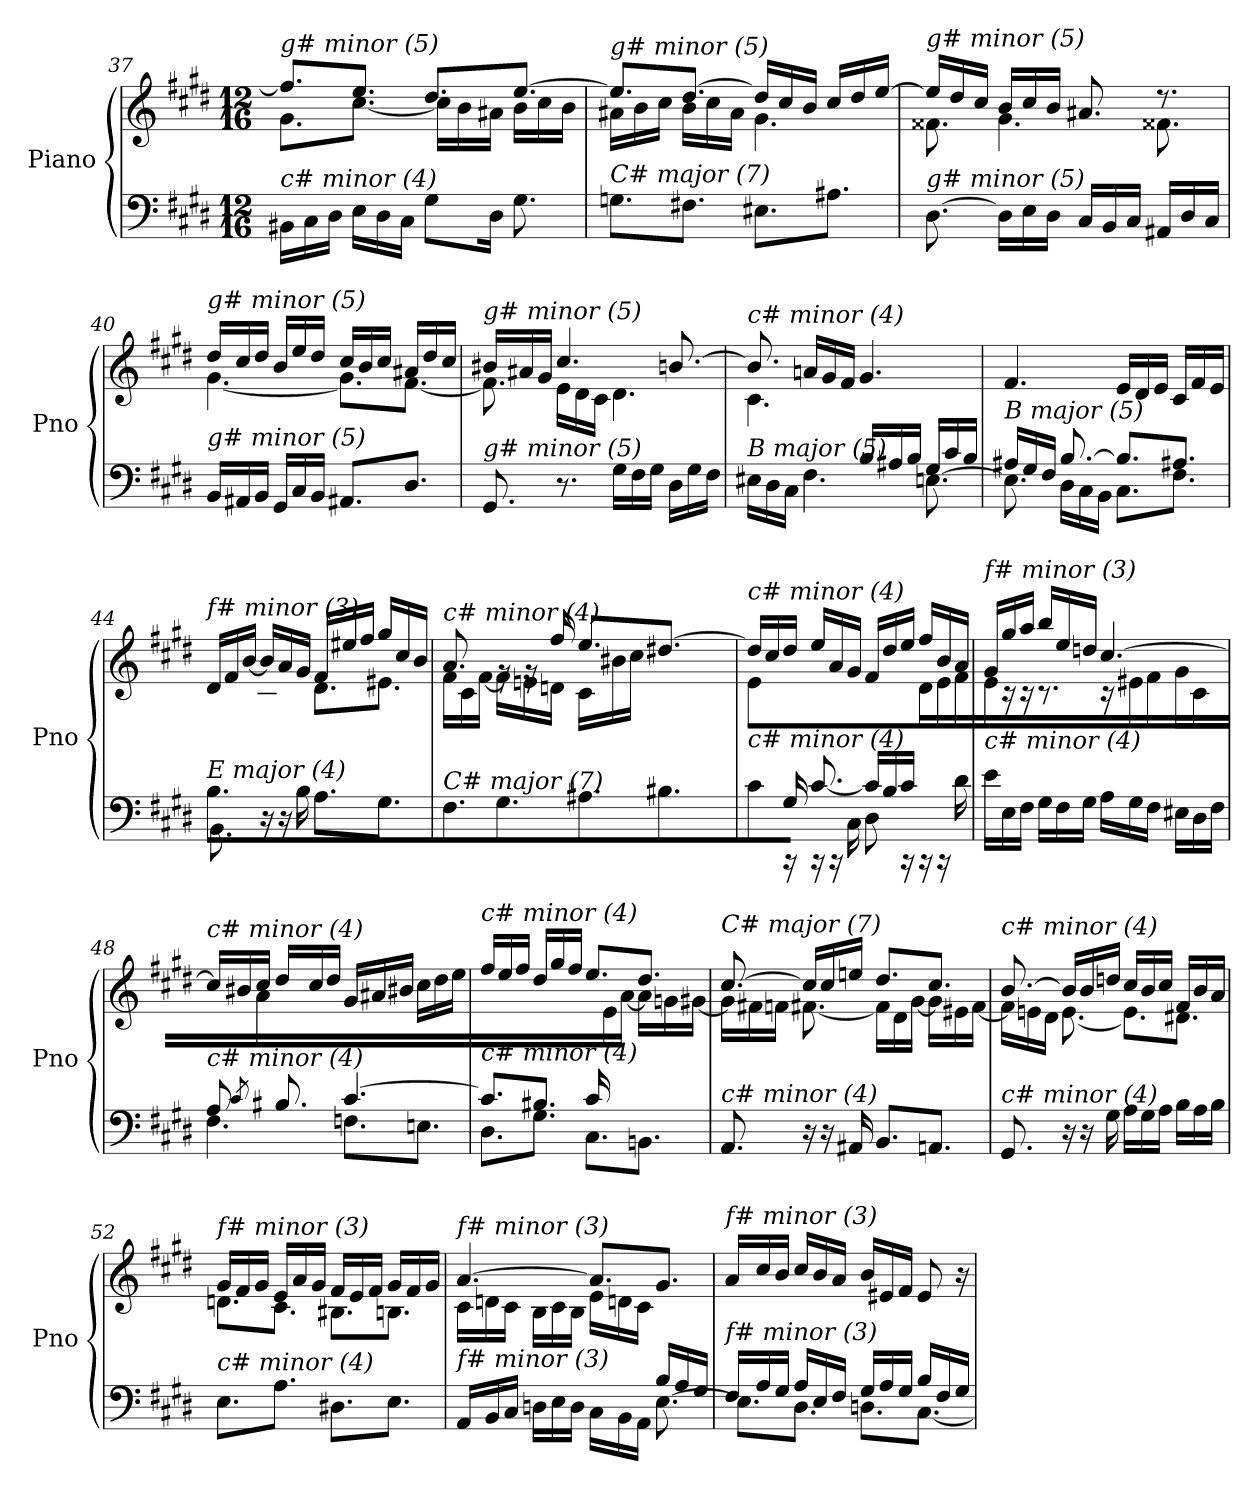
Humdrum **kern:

**kern	**kern
*part1	*part1
*staff2	*staff1
*I"Piano	*
*I'Pno	*
!!LO:LB:g=z
*clefF4	*clefG2
*k[f#c#g#d#]	*k[f#c#g#d#]
*M12/16	*M12/16
=37	=37
*	*^
!	!LO:TX:i:t=g# minor (5)	!
!LO:TX:i:t=c# minor (4)	!	!
16BB#X\LL	8.ff#/L]	8.g#\L
16C#\	.	.
16D#\JJ	.	.
16E\LL	8.ee/J	[8.cc#\J
16D#\	.	.
16C#\JJ	.	.
8G#\L	8.dd#/L	16cc#\LL]
.	.	16b\
16D#\Jk	.	16a#X\JJ
8.G#\	[8.ee/J	16b\LL
.	.	16cc#\
.	.	16b\JJ
=38	=38	=38
!	!LO:TX:i:t=g# minor (5)	!
!LO:TX:i:t=C# major (7)	!	!
8.Gni\L	8.ee/L]	16a#X\LL
.	.	16b\
.	.	16cc#\JJ
8.F#X\J	[8.dd#/J	16b\LL
.	.	16cc#\
.	.	16a#\JJ
8.E#X\L	16dd#/LL]	4.g#\
.	16cc#/	.
.	16b/JJ	.
8.A#X\J	16cc#/LL	.
.	16dd#/	.
.	[16ee/JJ	.
=39	=39	=39
!	!LO:TX:i:t=g# minor (5)	!
!LO:TX:i:t=g# minor (5)	!	!
[8.D#\	16ee/LL]	8.f##X\
.	16dd#/	.
.	16cc#/JJ	.
16D#\LL]	16b/LL	4.g#\
16E\	16cc#/	.
16D#\JJ	16b/JJ	.
16C#/LL	8.a#X/	.
16BB/	.	.
16C#/JJ	.	.
16AA#X/LL	8.r	8.f##X\
16D#/	.	.
16C#/JJ	.	.
!!LO:LB:g=z	!!
=40	=40	=40
!	!LO:TX:i:t=g# minor (5)	!
!LO:TX:i:t=g# minor (5)	!	!
16BB/LL	16dd#/LL	[4.g#\
16AA#X/	16cc#/	.
16BB/JJ	16dd#/JJ	.
16GG#/LL	16b/LL	.
16C#/	16ee/	.
16BB/JJ	16dd#/JJ	.
8.AA#X/L	16cc#/LL	8.g#\L]
.	16b/	.
.	16cc#/JJ	.
8.D#/J	16a#X/LL	[8.f#\J
.	16dd#/	.
.	16cc#/JJ	.
=41	=41	=41
!	!LO:TX:i:t=g# minor (5)	!
!LO:TX:i:t=g# minor (5)	!	!
8.GG#/	16b#X/LL	8.f#\]
.	16a#X/	.
.	16g#/JJ	.
8.r	4.cc#/	16e\LL
.	.	16d#\
.	.	16c#\JJ
16G#\LL	.	4.d#\
16F#\	.	.
16G#\JJ	.	.
16D#\LL	[8.bn/	.
16G#\	.	.
16F#\JJ	.	.
=42	=42	=42
*^	*	*^
*	*^	*	*	*
!	!	!	!LO:TX:i:t=c# minor (4)	!	!
!LO:TX:i:t=B major (5)	!	!	!	!	!
4.ryy	16E#Xj\LL	8.ryy	8.b/]	4.c#\	8.ryy
.	16D#\	.	.	.	.
.	16C#\JJ	.	.	.	.
.	8.ryy	4.F#\	16an/LL	.	2ryy
.	.	.	16g#/	.	.
.	.	.	16f#/JJ	.	.
4.ryy	16B/LL	.	4.g#/	4.ryy	.
.	16A#X/	.	.	.	.
.	16B/JJ	.	.	.	.
.	16G#/LL	[8.En\	.	.	.
.	16c#/	.	.	.	.
.	16B/JJ	.	.	.	16ryy
*	*v	*v	*	*	*
!!LO:LB:g=z
=43	=43	=43	=43	=43
!	!	!LO:TX:i:t=c# minor (4)	!	!
!LO:TX:i:t=B major (5)	!	!	!	!
*	*	*v	*v	*v
16A#X/LL	8.E\]	4.f#/
16G#/	.	.
16F#/JJ	.	.
[8.B/	16D#\LL	.
.	16C#\	.
.	16BB\JJ	.
8.B/L]	8.C#\L	16e/LL
.	.	16d#/
.	.	16e/JJ
8.A#X/J	8.F#\J	16c#/LL
.	.	16f#/
.	.	16e/JJ
=44	=44	=44
*	*	*^
!	!	!LO:TX:i:t=f# minor (3)	!
!LO:TX:i:t=E major (4)	!	!	!
8.B/L	8.BB\	16d#/LL	8.ryy
.	.	16f#/	.
.	.	[16b/JJ	.
2ryy	16r	16b/LL]	8.c#\J
.	16r	16a/	.
.	16B\	16g#/JJ	.
.	8.A\L	16f#/LL	8.d#\L
.	.	16ee#X/	.
.	.	16ff#/JJ	.
.	8.G#\J	16gg#/LL	8.e#X\J
.	.	16cc#/	.
16ryy	.	16b/JJ	.
*v	*v	*	*
=45	=45	=45
!	!LO:TX:i:t=c# minor (4)	!
!LO:TX:i:t=C# major (7)	!	!
8.F#\L	8.a/	16f#\LL
.	.	16c#\
.	.	[16f#\JJ
8.G#\J	16rg	16f#\LL]
.	16rg	16en\
.	16ff#/	16dn\JJ
8.A#X\L	8.ee/L	16c#\LL
.	.	16b#X\
.	.	16cc#\JJ
8.B#X\J	[8.dd#X/J	16dd#\LLyy
.	.	16g#\
.	.	16f#\JJ
!!LO:LB:g=z	!!
=46	=46	=46
*^	*	*
!	!	!LO:TX:i:t=c# minor (4)	!
!LO:TX:i:t=c# minor (4)	!	!	!
8c#\	8ryy	16dd#/LL]	8e\L
.	.	16cc#/	.
16rCC	16G#/Jk	16dd#/JJ	4..ryy
16rCC	[8.c#/	16ee/LL	.
16rCC	.	16a/	.
16C#\	.	16g#/JJ	.
8D#\	16c#/LL]	16f#/LL	.
.	16B/	16dd#/	.
16rCC	16c#/JJ	16ee/JJ	.
16rCC	8.ryy	16ff#/LL	16d#\LL
16rCC	.	16b/	16e\
16d#\	.	16a/JJ	16f#\JJ
=47	=47	=47	=47
!	!	!LO:TX:i:t=f# minor (3)	!
!LO:TX:i:t=c# minor (4)	!	!	!
2ryy	16e\LL	16g#/LL	16e\
.	16E\	16gg#/	16r
.	16F#\JJ	16aa/JJ	16r
.	16G#\LL	16bb/LL	8.r
.	16F#\	16ee/	.
.	16G#\JJ	16ddn/JJ	.
.	16A\LL	[4.cc#/	16r
.	16G#\	.	16e#X\LL
8.ryy	16F#\JJ	.	16f#\JJ
.	16E#Xj\LL	.	16g#\LL
.	16D#\	.	16c#\
16B/JJ	16F#i\JJ	.	16ryy
=48	=48	=48	=48
*	*^	*	*^
!	!	!	!LO:TX:i:t=c# minor (4)	!	!
!LO:TX:i:t=c# minor (4)	!	!	!	!	!
8A/L	4.F#\	8.ryy	16cc#/LL]	8ryy	8.ryy
.	.	.	16b#X/	.	.
16ryy	.	.	16cc#/JJ	16a\Jk	.
8qc#/	.	.	.	.	.
8.B#X/	.	16c#!yy	16dd#/LL	2ryy	8.ryy
.	.	8B#!yy	16cc#/	.	.
.	.	.	16dd#/JJ	.	.
[4.c#/	8.Fni\L	4.ryy	16g#/LL	.	4.ryy
.	.	.	16a#X/	.	.
.	.	.	16b#X/JJ	.	.
.	8.En\J	.	16cc#\LL	.	.
.	.	.	16dd#\	.	.
.	.	.	16ee\JJ	16ryy	.
!!LO:LB:g=z	!!	!!
=49	=49	=49	=49	=49	=49
!	!	!	!LO:TX:i:t=c# minor (4)	!	!
!LO:TX:i:t=c# minor (4)	!	!	!	!	!
4.ryy	8.c#/L]	8.D#\L	16ff#/LL	4.ryy	4.ryy
.	.	.	16ee/	.	.
.	.	.	16ff#/JJ	.	.
.	8.B#X/J	8.G#\J	16dd#/LL	.	.
.	.	.	16gg#/	.	.
.	.	.	16ff#/JJ	.	.
16c#/LL	8.C#\L	4.ryy	8.ee/L	16ryy	4.ryy
4ryy	.	.	.	16e\	.
.	.	.	.	[16a\JJ	.
.	8.BBn\J	.	8.dd#/J	16a\LL]	.
.	.	.	.	16gni\	.
16ryy	.	.	.	[16g#\JJ	.
*v	*v	*v	*	*	*
*	*	*v	*v
=50	=50	=50
!	!LO:TX:i:t=C# major (7)	!
!LO:TX:i:t=c# minor (4)	!	!
8.AA/	[8.cc#/	16g#\LL]
.	.	16f#X\
.	.	16fni\JJ
16r	16cc#/LL]	[8.f#\
16r	16cc#/	.
16AA#X/	16een/JJ	.
8.BB/L	8.dd#/L	16f#\LL]
.	.	16d#\
.	.	[16g#\JJ
8.AAn/J	8.cc#/J	16g#\LL]
.	.	16e#X\
.	.	[16f#\JJ
=51	=51	=51
!	!LO:TX:i:t=c# minor (4)	!
!LO:TX:i:t=c# minor (4)	!	!
8.GG#/	[8.b/	16f#\LL]
.	.	16en\
.	.	16d#\JJ
16r	16b/LL]	[8.e\
16r	16b/	.
16G#\	16ddn/JJ	.
16A\LL	16cc#/LL	8.e\L]
16G#\	16b/	.
16A\JJ	16cc#/JJ	.
16B\LL	16f#/LL	8.d#X\J
16A\	16b/	.
16B\JJ	16a/JJ	.
!!LO:PB:g=z	!!
=52	=52	=52
!	!LO:TX:i:t=f# minor (3)	!
!LO:TX:i:t=c# minor (4)	!	!
8.E\L	16g#/LL	8.dn\L
.	16f#/	.
.	16g#/JJ	.
8.A\J	16e/LL	8.c#\J
.	16a/	.
.	16g#/JJ	.
8.D#X\L	16f#/LL	8.B#Xi\L
.	16e/	.
.	16f#/JJ	.
8.E\J	16g#/LL	8.B\J
.	16f#/	.
.	16g#/JJ	.
=53	=53	=53
*^	*	*^
*	*^	*	*	*
!	!	!	!LO:TX:i:t=f# minor (3)	!	!
!LO:TX:i:t=f# minor (3)	!	!	!	!	!
2ryy	16AA/LL	2ryy	[4.a/	16c#\LL	2ryy
.	16BB/	.	.	16dn\	.
.	16C#/JJ	.	.	16c#\JJ	.
.	16Dn\LL	.	.	16B\LL	.
.	16E\	.	.	16c#\	.
.	16D\JJ	.	.	16B\JJ	.
.	16C#\LL	.	8.a/L]	16e\LL	.
.	16BB\	.	.	16dn\	.
16ryy	16AA\JJ	16ryy	.	16c#\JJ	16ryy
8.ryy	16B/LL	[8.E\	8.g#/J	8.ryy	8.ryy
.	16A/	.	.	.	.
.	16G#/JJ	.	.	.	.
*	*v	*v	*	*	*
*	*	*v	*v	*v
=54	=54	=54
!	!	!LO:TX:i:t=f# minor (3)
!LO:TX:i:t=f# minor (3)	!	!
16F#/LL	8.E\L]	16a/LL
16A/	.	16cc#/
16G#/JJ	.	16b/JJ
16A/LL	8.D#\J	16cc#/LL
16E/	.	16b/
16F#/JJ	.	16a/JJ
16G#/LL	8.Dn\L	16b/LL
16A/	.	16e#X/
16G#/JJ	.	16f#/JJ
16B/LL	[8.C#\J	8e#/
16F#/	.	.
16G#/JJ	.	16r
*v	*v	*
=	=
*-	*-
